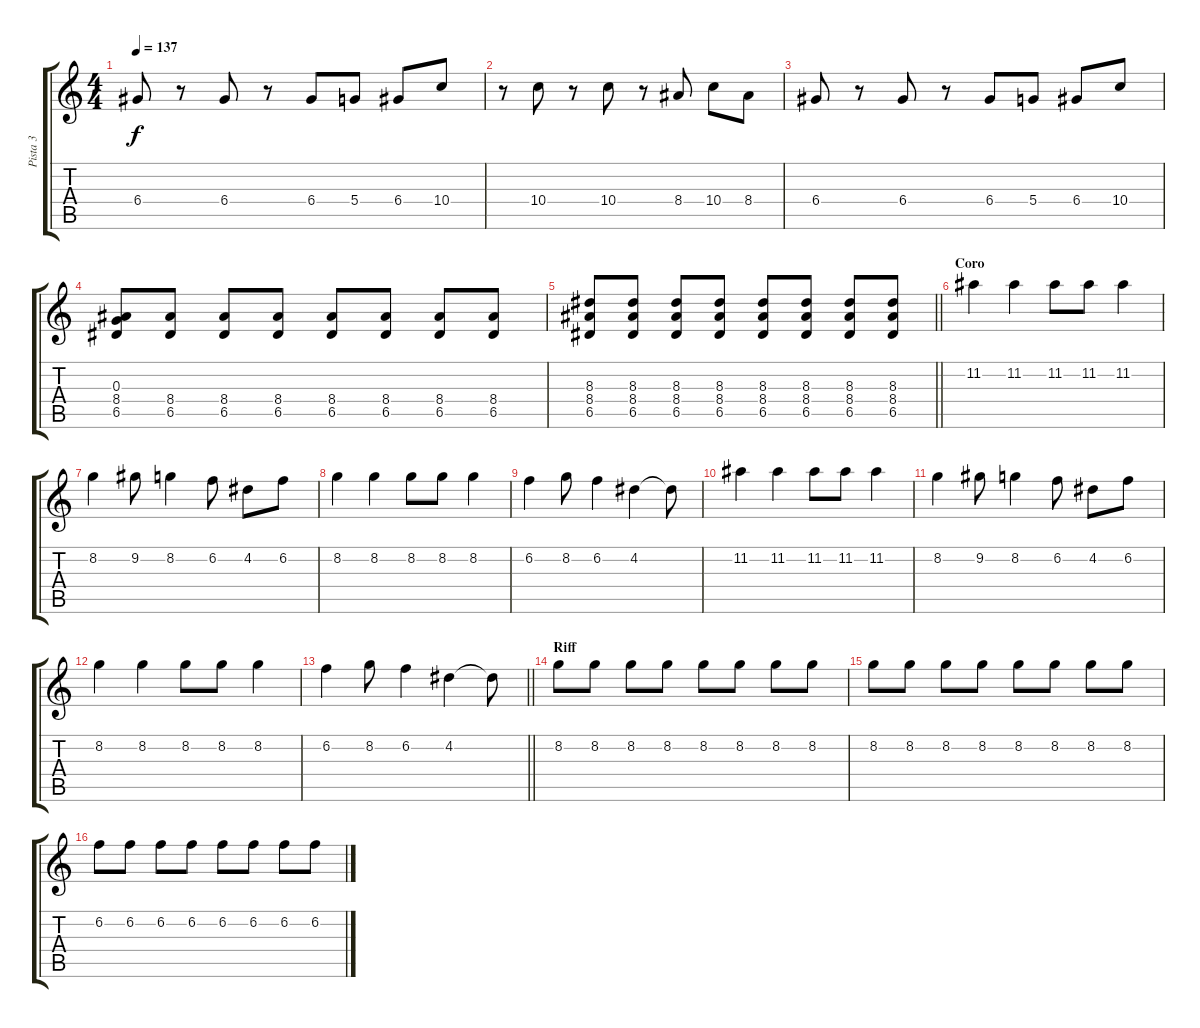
\track ("Pista 3" "Pista 3") {instrument distortionguitar}
\staff {score tabs}
\tuning (E4 B3 G3 D3 A2 E2) {hide}
\ts (4 4)
\tempo 137
\clef g2
\ks c
6.4.8{dy f} r.8 6.4.8 r.8 6.4.8 5.4.8 6.4.8 10.4.8 |
r.8 10.4.8 r.8 10.4.8 r.8 8.4.8 10.4.8 8.4.8 |
6.4.8 r.8 6.4.8 r.8 6.4.8 5.4.8 6.4.8 10.4.8 |
(0.3 8.4 6.5).8 (8.4 6.5).8 (8.4 6.5).8 (8.4 6.5).8 (8.4 6.5).8 (8.4 6.5).8 (8.4 6.5).8 (8.4 6.5).8 |
\barLineRight lightlight
(8.3 8.4 6.5).8 (8.3 8.4 6.5).8 (8.3 8.4 6.5).8 (8.3 8.4 6.5).8 (8.3 8.4 6.5).8 (8.3 8.4 6.5).8 (8.3 8.4 6.5).8 (8.3 8.4 6.5).8 |
\section ("" "Coro")
11.2.4{volume 16 instrument distortionguitar} 11.2.4 11.2.8 11.2.8 11.2.4 |
8.2.4 9.2.8 8.2.4 6.2.8 4.2.8 6.2.8 |
8.2.4 8.2.4 8.2.8 8.2.8 8.2.4 |
6.2.4 8.2.8 6.2.4 4.2.4 4.2{t}.8 |
11.2.4 11.2.4 11.2.8 11.2.8 11.2.4 |
8.2.4 9.2.8 8.2.4 6.2.8 4.2.8 6.2.8 |
8.2.4 8.2.4 8.2.8 8.2.8 8.2.4 |
\barLineRight lightlight
6.2.4 8.2.8 6.2.4 4.2.4 4.2{t}.8 |
\section ("" "Riff")
8.2.8{volume 10} 8.2.8 8.2.8 8.2.8 8.2.8 8.2.8 8.2.8 8.2.8 |
8.2.8 8.2.8 8.2.8 8.2.8 8.2.8 8.2.8 8.2.8 8.2.8 |
6.2.8 6.2.8 6.2.8 6.2.8 6.2.8 6.2.8 6.2.8 6.2.8
